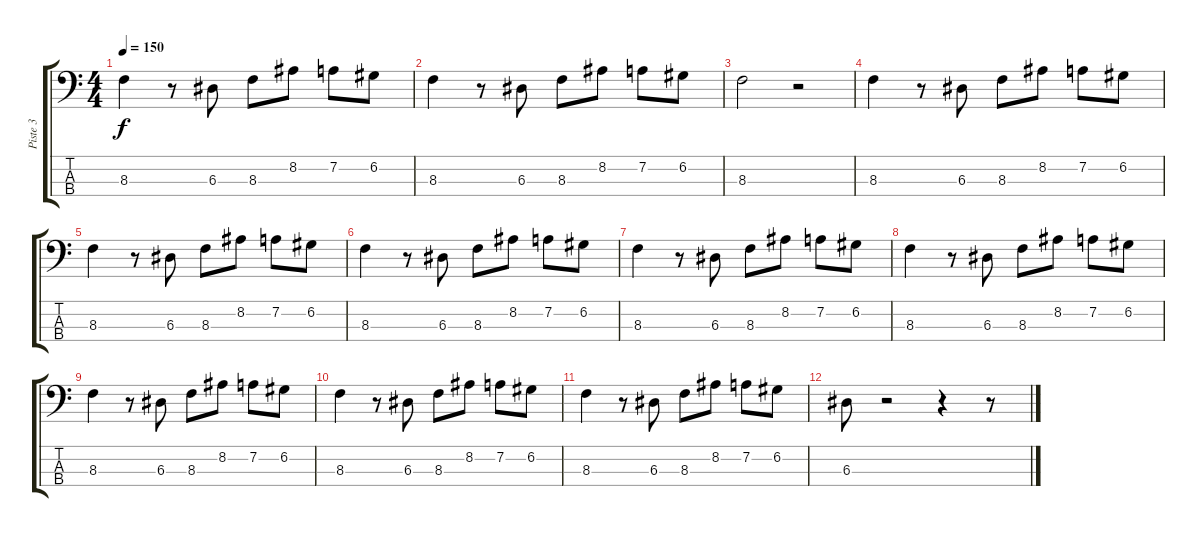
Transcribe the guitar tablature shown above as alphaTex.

\track ("Piste 3" "Piste 3") {instrument electricbassfinger}
\staff {score tabs}
\tuning (G2 D2 A1 E1) {hide}
\ts (4 4)
\tempo 150
\clef f4
\ks c
8.3.4{dy f} r.8 6.3.8 8.3.8 8.2.8 7.2.8 6.2.8 |
8.3.4 r.8 6.3.8 8.3.8 8.2.8 7.2.8 6.2.8 |
8.3.2 r.2 |
8.3.4 r.8 6.3.8 8.3.8 8.2.8 7.2.8 6.2.8 |
8.3.4 r.8 6.3.8 8.3.8 8.2.8 7.2.8 6.2.8 |
8.3.4 r.8 6.3.8 8.3.8 8.2.8 7.2.8 6.2.8 |
8.3.4 r.8 6.3.8 8.3.8 8.2.8 7.2.8 6.2.8 |
8.3.4 r.8 6.3.8 8.3.8 8.2.8 7.2.8 6.2.8 |
8.3.4 r.8 6.3.8 8.3.8 8.2.8 7.2.8 6.2.8 |
8.3.4 r.8 6.3.8 8.3.8 8.2.8 7.2.8 6.2.8 |
8.3.4 r.8 6.3.8 8.3.8 8.2.8 7.2.8 6.2.8 |
6.3.8 r.2 r.4 r.8
